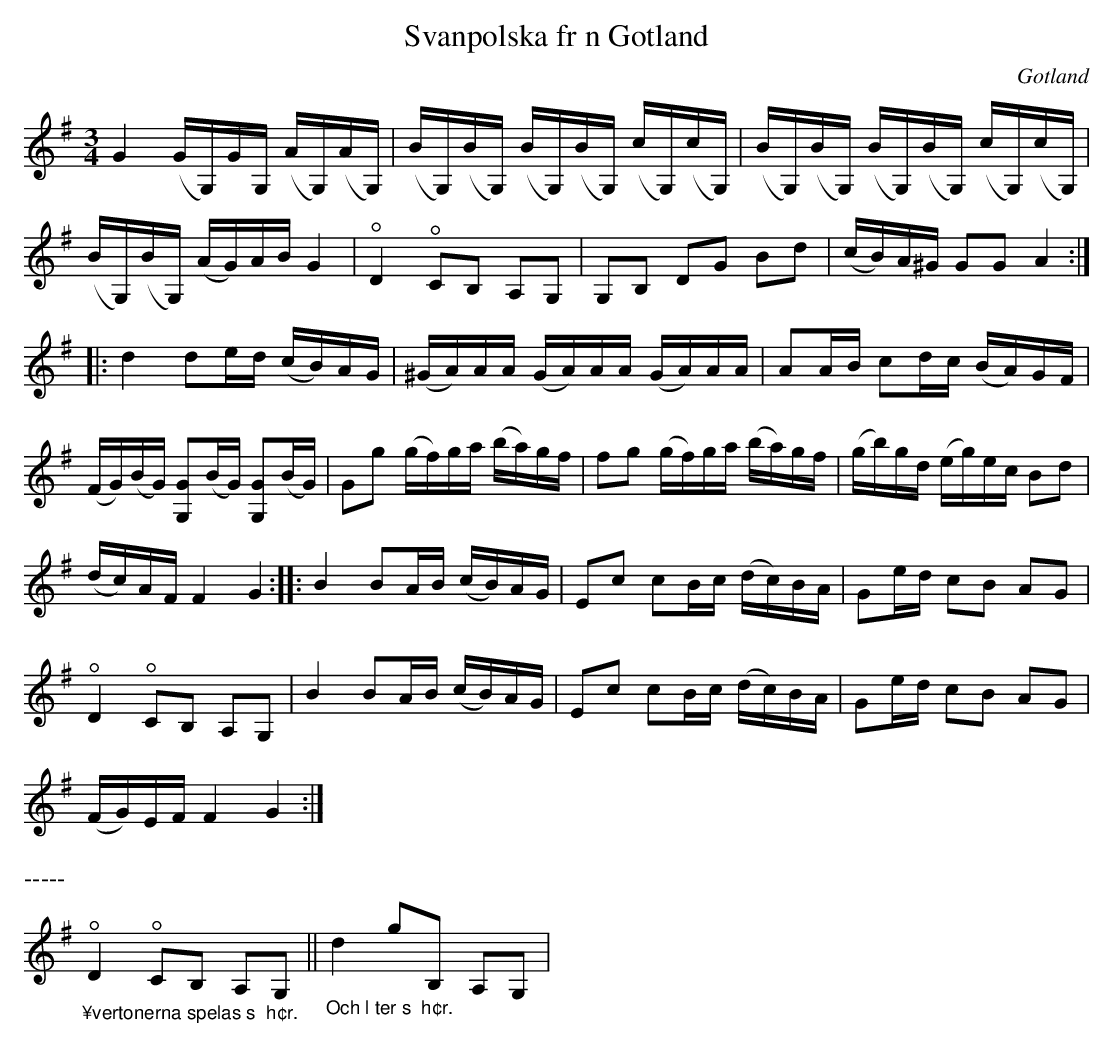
X:1
T:Svanpolska fr n Gotland
O:Gotland
M:3/4
L:1/16
U:o=open
K:G
G4 (GG,)GG, (AG,)(AG,) | (BG,)(BG,) (BG,)(BG,) (cG,)(cG,) | (BG,)(BG,) (BG,)(BG,) (cG,)(cG,) |
(BG,)(BG,) (AG)AB G4 | oD4 oC2B,2 A,2G,2 | G,2B,2 D2G2 B2d2 | (cB)A^G G2G2 A4 ::
d4 d2ed (cB)AG | (^GA)AA (GA)AA (GA)AA | A2AB c2dc (BA)GF |
(FG)(BG) [G,2G2](BG) [G,2G2](BG) | G2g2 (gf)ga (ba)gf | f2g2 (gf)ga (ba)gf | (gb)gd (eg)ec B2d2 |
(dc)AF F4 G4 :: B4 B2AB (cB)AG | E2c2 c2Bc (dc)BA | G2ed c2B2 A2G2 |
oD4 oC2B,2 A,2G,2 | B4 B2AB (cB)AG | E2c2 c2Bc (dc)BA | G2ed c2B2 A2G2 |
(FG)EF F4 G4 :|
%%text -----
"_¥vertonerna spelas s  h¢r."\
oD4 oC2B,2 A,2G,2 || \
"_Och l ter s  h¢r." \
d4 g2B,2 A,2G,2 |
